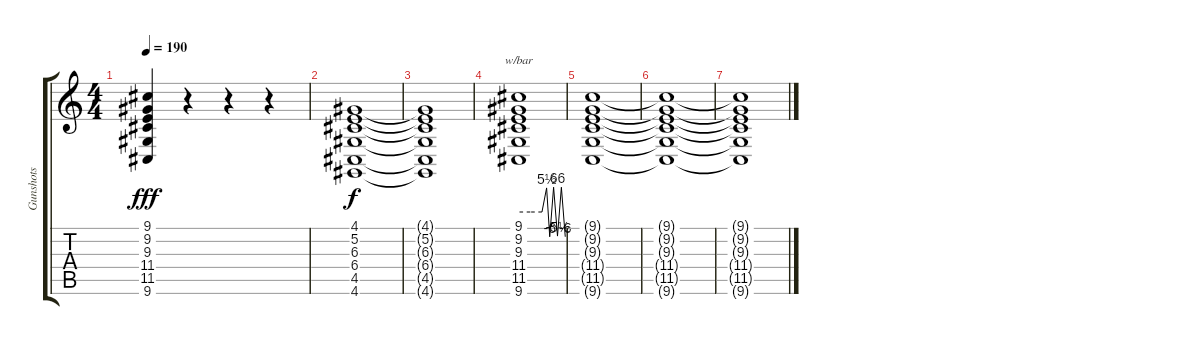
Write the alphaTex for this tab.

\track ("Gunshots" "Gunshots") {instrument gunshot}
\staff {score tabs}
\tuning (E4 B3 G3 D3 A2 E2) {hide}
\ts (4 4)
\tempo 190
\clef g2
\ks c
(9.1 9.2 9.3 11.4 11.5 9.6).4{dy fff} r.4 r.4 r.4 |
(4.1 5.2 6.3 6.4 4.5 4.6).1{dy f instrument applause} |
(4.1{t} 5.2{t} 6.3{t} 6.4{t} 4.5{t} 4.6{t}).1 |
(9.1 9.2 9.3 11.4 11.5 9.6).1{tbe (custom default 0 0 15 0 30 0 36 22 40 -24 45 24 50 -22 55 24 60 -24)} |
(9.1{t} 9.2{t} 9.3{t} 11.4{t} 11.5{t} 9.6{t}).1 |
(9.1{t} 9.2{t} 9.3{t} 11.4{t} 11.5{t} 9.6{t}).1 |
(9.1{t} 9.2{t} 9.3{t} 11.4{t} 11.5{t} 9.6{t}).1
